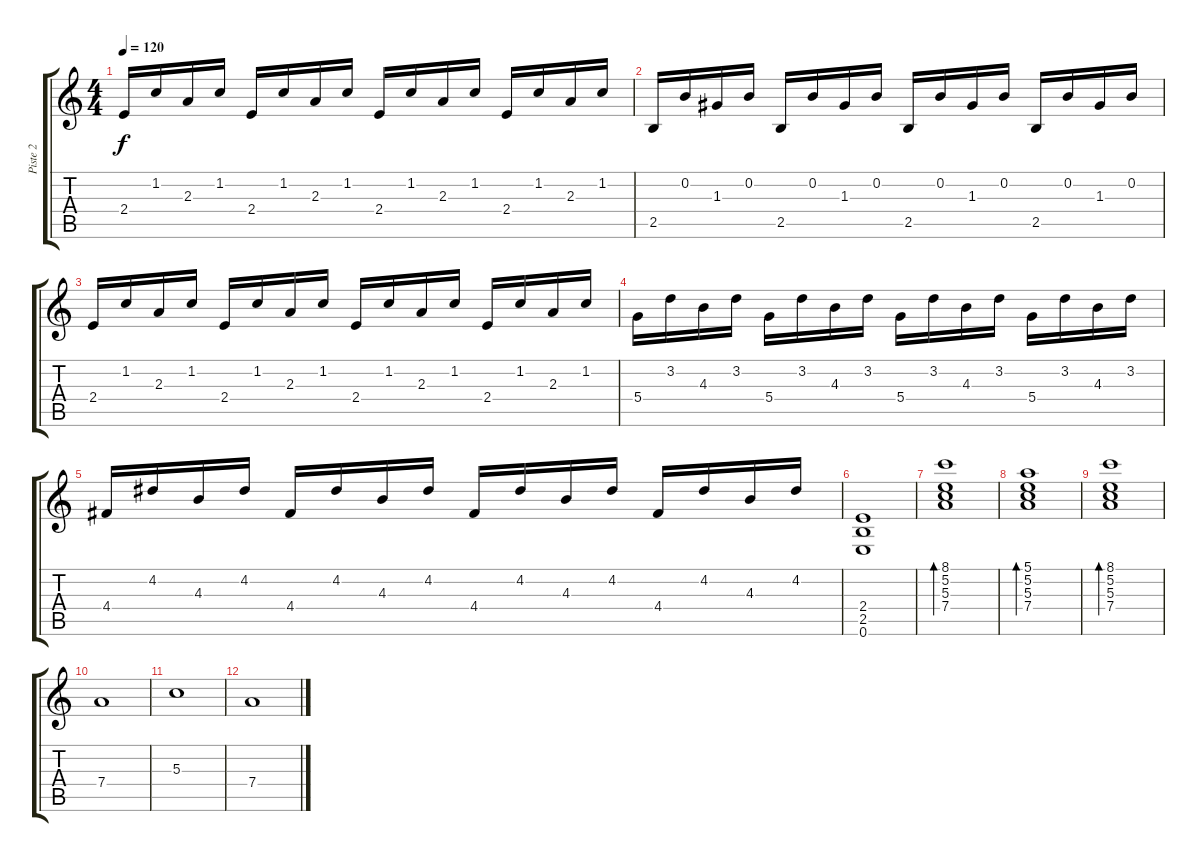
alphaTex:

\track ("Piste 2" "Piste 2") {instrument acousticguitarsteel}
\staff {score tabs}
\tuning (E4 B3 G3 D3 A2 E2) {hide}
\ts (4 4)
\tempo 120
\clef g2
\ks c
2.4.16{dy f instrument acousticguitarsteel} 1.2.16 2.3.16 1.2.16 2.4.16 1.2.16 2.3.16 1.2.16 2.4.16 1.2.16 2.3.16 1.2.16 2.4.16 1.2.16 2.3.16 1.2.16 |
2.5.16 0.2.16 1.3.16 0.2.16 2.5.16 0.2.16 1.3.16 0.2.16 2.5.16 0.2.16 1.3.16 0.2.16 2.5.16 0.2.16 1.3.16 0.2.16 |
2.4.16 1.2.16 2.3.16 1.2.16 2.4.16 1.2.16 2.3.16 1.2.16 2.4.16 1.2.16 2.3.16 1.2.16 2.4.16 1.2.16 2.3.16 1.2.16 |
5.4.16 3.2.16 4.3.16 3.2.16 5.4.16 3.2.16 4.3.16 3.2.16 5.4.16 3.2.16 4.3.16 3.2.16 5.4.16 3.2.16 4.3.16 3.2.16 |
4.4.16 4.2.16 4.3.16 4.2.16 4.4.16 4.2.16 4.3.16 4.2.16 4.4.16 4.2.16 4.3.16 4.2.16 4.4.16 4.2.16 4.3.16 4.2.16 |
(2.4 2.5 0.6).1{instrument overdrivenguitar} |
(8.1 5.2 5.3 7.4).1{bd 480 instrument fx3crystal} |
(5.1 5.2 5.3 7.4).1{bd 480} |
(8.1 5.2 5.3 7.4).1{bd 480 instrument fx3crystal} |
7.4.1 |
5.3.1 |
7.4.1
